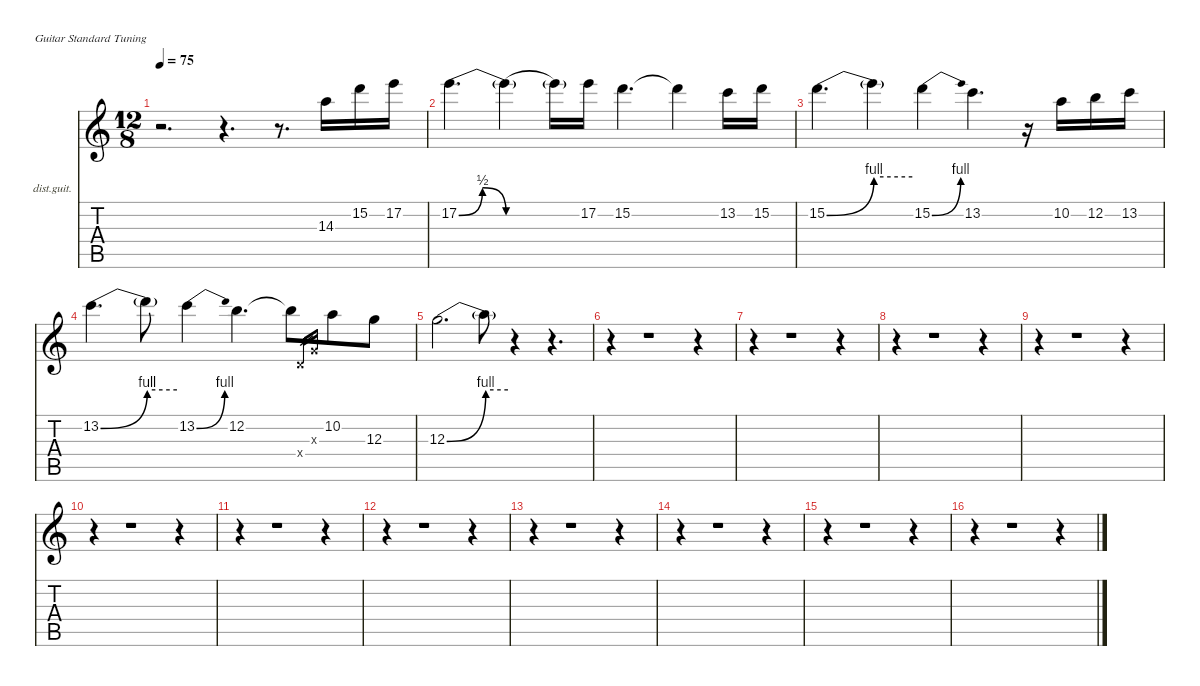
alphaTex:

\defaultSystemsLayout 4
\hideDynamics
\bracketExtendMode nobrackets
\firstSystemTrackNameOrientation horizontal
\otherSystemsTrackNameOrientation horizontal
\track ("Lead Guitar" "dist.guit.") {instrument distortionguitar}
\staff {score tabs}
\tuning (E4 B3 G3 D3 A2 E2)
\ts (12 8)
\beaming (8 3 3 3 3)
\tempo 75
\clef g2
\ks c
r.2{d dy f instrument distortionguitar beam Down} r.4{d beam Down} r.8{d beam Down} 14.3.16{beam Down} 15.2.16{beam Down} 17.2.16{beam Down} |
17.2{be (bendrelease 0 0 30 2 30 2 60 0)}.4{d beam Down} 17.2{be (hold 0 0 60 0) t}.4{beam Down} 17.2{be (hold 0 0 60 0) t}.16{beam Down} 17.2.16{beam Down} 15.2.4{d beam Down} 15.2{t}.4{beam Down} 13.2.16{beam Down} 15.2.16{beam Down} |
15.2{be (bend 0 0 60 4)}.4{d beam Down} 15.2{be (hold 0 4 60 4) t}.4{beam Down} 15.2{be (bend 0 0 7.0000002 4)}.4{beam Down} 13.2.4{d beam Down} r.16{beam Down} 10.2.16{beam Down} 12.2.16{beam Down} 13.2.16{beam Down} |
13.2{be (bend 0 0 60 4)}.4{d beam Down} 13.2{be (hold 0 4 60 4) t}.8{beam Down} 13.2{be (bend 0 0 7.999999799999999 4)}.4{beam Down} 12.2.4{d beam Down} 12.2{t}.8{beam Down} 0.4{x}.16{gr dy mf beam Up} 0.3{x}.16{gr beam Up} 10.2.8{dy f beam Down} 12.3.8{beam Down} |
12.3{be (bend 0 0 60 4)}.2{d beam Down} 12.3{be (hold 0 4 60 4) t}.8{beam Down} r.4{beam Down} r.4{d beam Down} |
r.4{beam Down} r.1{beam Down} r.4{beam Down} |
r.4{beam Down} r.1{beam Down} r.4{beam Down} |
r.4{beam Down} r.1{beam Down} r.4{beam Down} |
r.4{beam Down} r.1{beam Down} r.4{beam Down} |
r.4{beam Down} r.1{beam Down} r.4{beam Down} |
r.4{beam Down} r.1{beam Down} r.4{beam Down} |
r.4{beam Down} r.1{beam Down} r.4{beam Down} |
r.4{beam Down} r.1{beam Down} r.4{beam Down} |
r.4{beam Down} r.1{beam Down} r.4{beam Down} |
r.4{beam Down} r.1{beam Down} r.4{beam Down} |
r.4{beam Down} r.1{beam Down} r.4{beam Down}
